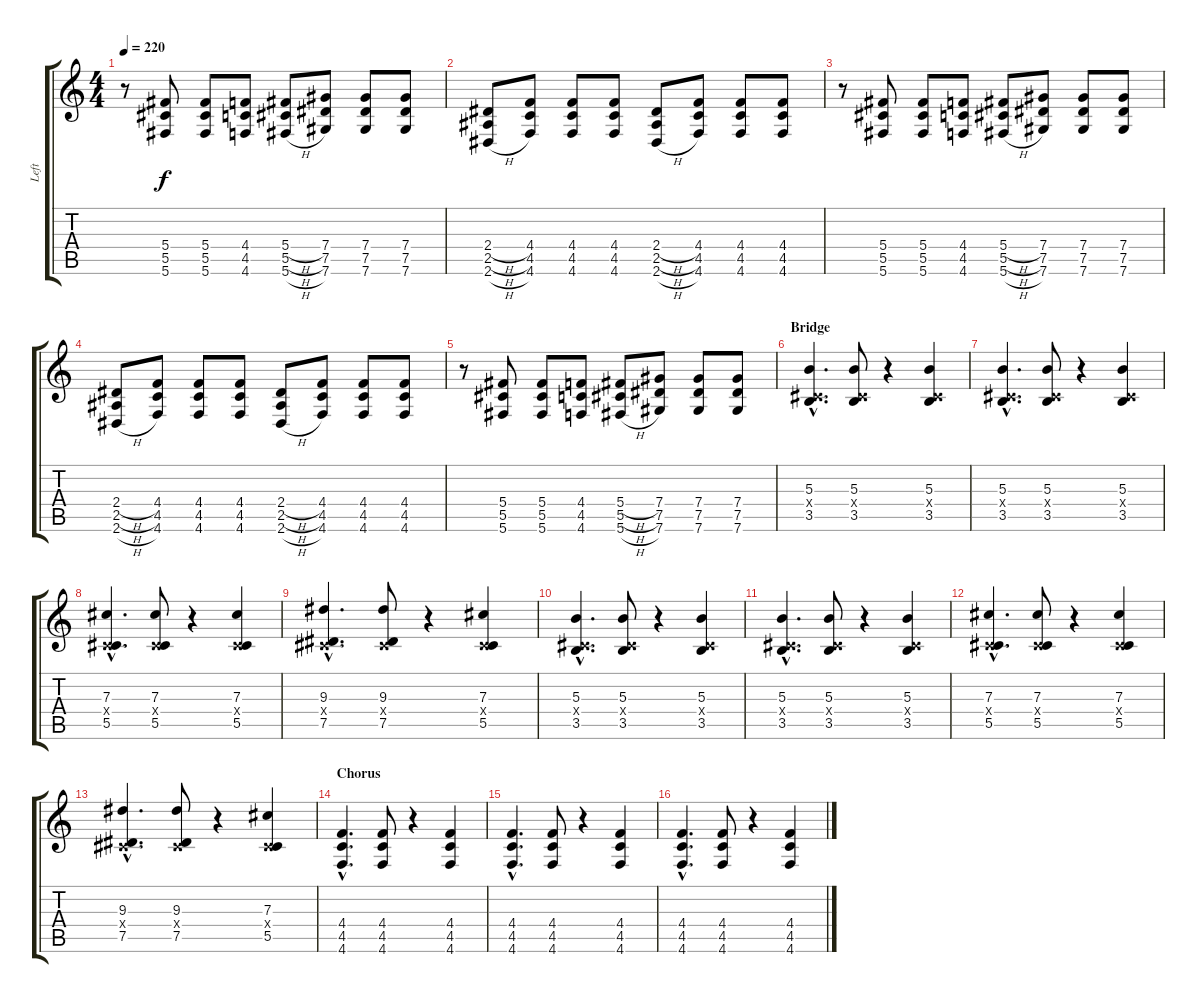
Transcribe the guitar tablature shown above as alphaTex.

\track ("Left" "Left") {instrument distortionguitar}
\staff {score tabs}
\tuning (Eb4 Bb3 Gb3 Db3 Ab2 Db2) {hide}
\ts (4 4)
\tempo 220
\clef g2
\ks c
r.8{dy f} (5.4 5.5 5.6).8 (5.4 5.5 5.6).8 (4.4 4.5 4.6).8 (5.4{h} 5.5{h} 5.6{h}).8 (7.4 7.5 7.6).8 (7.4 7.5 7.6).8 (7.4 7.5 7.6).8 |
(2.4{h} 2.5{h} 2.6{h}).8 (4.4 4.5 4.6).8 (4.4 4.5 4.6).8 (4.4 4.5 4.6).8 (2.4{h} 2.5{h} 2.6{h}).8 (4.4 4.5 4.6).8 (4.4 4.5 4.6).8 (4.4 4.5 4.6).8 |
r.8 (5.4 5.5 5.6).8 (5.4 5.5 5.6).8 (4.4 4.5 4.6).8 (5.4{h} 5.5{h} 5.6{h}).8 (7.4 7.5 7.6).8 (7.4 7.5 7.6).8 (7.4 7.5 7.6).8 |
(2.4{h} 2.5{h} 2.6{h}).8 (4.4 4.5 4.6).8 (4.4 4.5 4.6).8 (4.4 4.5 4.6).8 (2.4{h} 2.5{h} 2.6{h}).8 (4.4 4.5 4.6).8 (4.4 4.5 4.6).8 (4.4 4.5 4.6).8 |
r.8 (5.4 5.5 5.6).8 (5.4 5.5 5.6).8 (4.4 4.5 4.6).8 (5.4{h} 5.5{h} 5.6{h}).8 (7.4 7.5 7.6).8 (7.4 7.5 7.6).8 (7.4 7.5 7.6).8 |
\section ("" "Bridge")
(5.3{hac} 0.4{hac x} 3.5{hac}).4{d} (5.3 0.4{x} 3.5).8 r.4 (5.3 0.4{x} 3.5).4 |
(5.3{hac} 0.4{hac x} 3.5{hac}).4{d} (5.3 0.4{x} 3.5).8 r.4 (5.3 0.4{x} 3.5).4 |
(7.3{hac} 0.4{hac x} 5.5{hac}).4{d} (7.3 0.4{x} 5.5).8 r.4 (7.3 0.4{x} 5.5).4 |
(9.3{hac} 0.4{hac x} 7.5{hac}).4{d} (9.3 0.4{x} 7.5).8 r.4 (7.3 0.4{x} 5.5).4 |
(5.3{hac} 0.4{hac x} 3.5{hac}).4{d} (5.3 0.4{x} 3.5).8 r.4 (5.3 0.4{x} 3.5).4 |
(5.3{hac} 0.4{hac x} 3.5{hac}).4{d} (5.3 0.4{x} 3.5).8 r.4 (5.3 0.4{x} 3.5).4 |
(7.3{hac} 0.4{hac x} 5.5{hac}).4{d} (7.3 0.4{x} 5.5).8 r.4 (7.3 0.4{x} 5.5).4 |
(9.3{hac} 0.4{hac x} 7.5{hac}).4{d} (9.3 0.4{x} 7.5).8 r.4 (7.3 0.4{x} 5.5).4 |
\section ("" "Chorus")
(4.4{hac} 4.5{hac} 4.6{hac}).4{d} (4.4 4.5 4.6).8 r.4 (4.4 4.5 4.6).4 |
(4.4{hac} 4.5{hac} 4.6{hac}).4{d} (4.4 4.5 4.6).8 r.4 (4.4 4.5 4.6).4 |
(4.4{hac} 4.5{hac} 4.6{hac}).4{d} (4.4 4.5 4.6).8 r.4 (4.4 4.5 4.6).4
